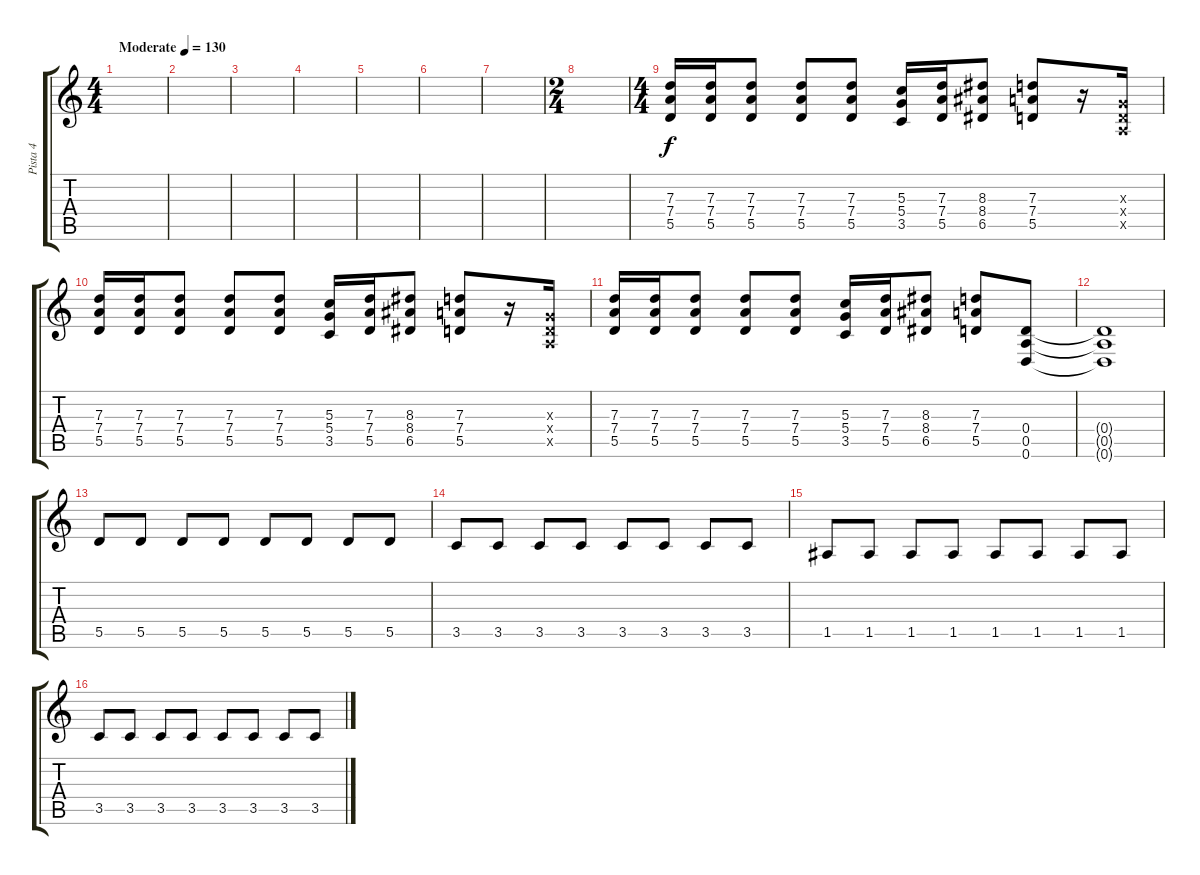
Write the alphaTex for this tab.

\track ("Pista 4" "Pista 4") {instrument distortionguitar}
\staff {score tabs}
\tuning (E4 B3 G3 D3 A2 D2) {hide}
\ts (4 4)
\tempo (130 "Moderate")
\clef g2
\ks c
|
|
|
|
|
|
|
\ts (2 4)
|
\ts (4 4)
(7.3 7.4 5.5).16 (7.3 7.4 5.5).16 (7.3 7.4 5.5).8 (7.3 7.4 5.5).8 (7.3 7.4 5.5).8 (5.3 5.4 3.5).16 (7.3 7.4 5.5).16 (8.3 8.4 6.5).8 (7.3 7.4 5.5).8 r.16 (0.3{x} 0.4{x} 0.5{x}).16 |
(7.3 7.4 5.5).16 (7.3 7.4 5.5).16 (7.3 7.4 5.5).8 (7.3 7.4 5.5).8 (7.3 7.4 5.5).8 (5.3 5.4 3.5).16 (7.3 7.4 5.5).16 (8.3 8.4 6.5).8 (7.3 7.4 5.5).8 r.16 (0.3{x} 0.4{x} 0.5{x}).16 |
(7.3 7.4 5.5).16 (7.3 7.4 5.5).16 (7.3 7.4 5.5).8 (7.3 7.4 5.5).8 (7.3 7.4 5.5).8 (5.3 5.4 3.5).16 (7.3 7.4 5.5).16 (8.3 8.4 6.5).8 (7.3 7.4 5.5).8 (0.4 0.5 0.6).8 |
(0.4{t} 0.5{t} 0.6{t}).1 |
5.5.8 5.5.8 5.5.8 5.5.8 5.5.8 5.5.8 5.5.8 5.5.8 |
3.5.8 3.5.8 3.5.8 3.5.8 3.5.8 3.5.8 3.5.8 3.5.8 |
1.5.8 1.5.8 1.5.8 1.5.8 1.5.8 1.5.8 1.5.8 1.5.8 |
3.5.8 3.5.8 3.5.8 3.5.8 3.5.8 3.5.8 3.5.8 3.5.8
